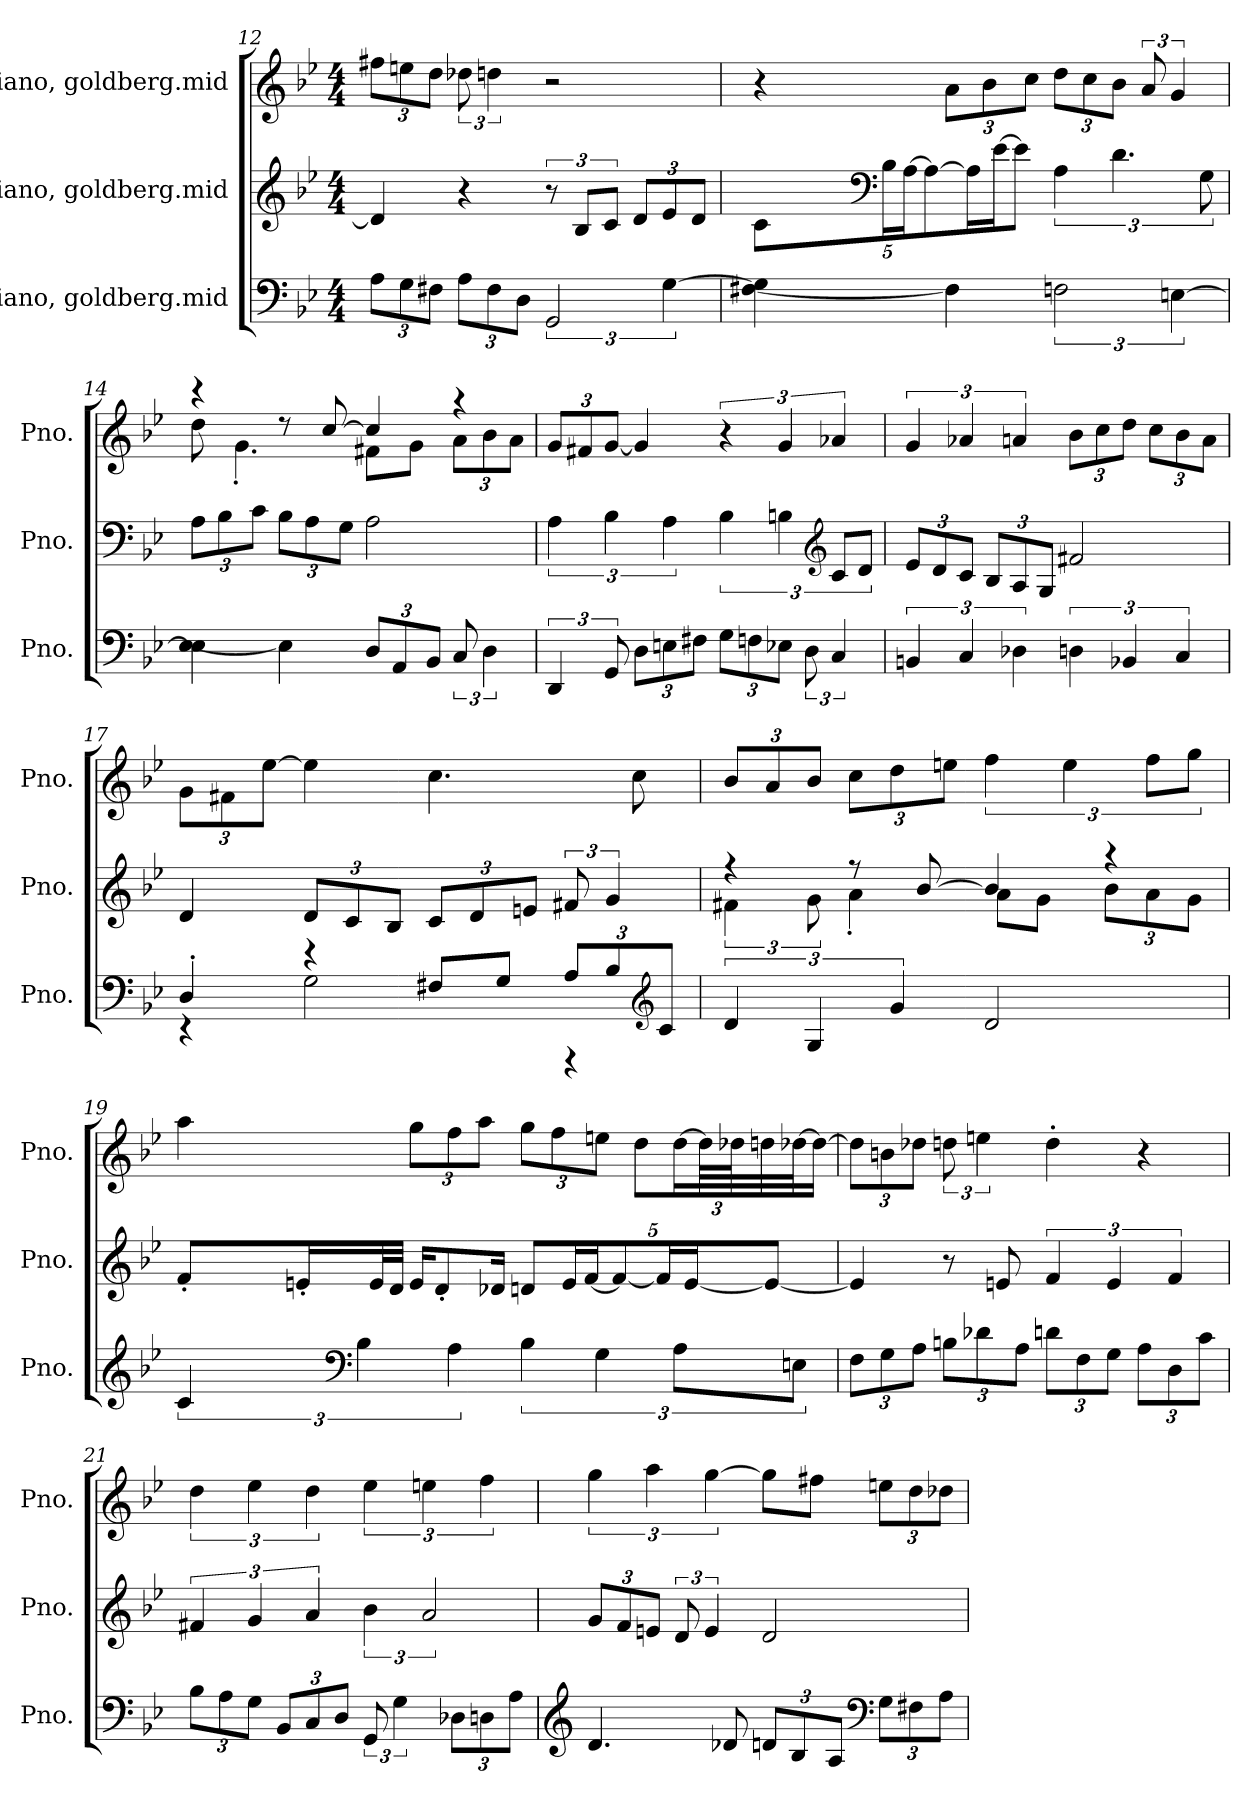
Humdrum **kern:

**kern	**kern	**kern
*part3	*part2	*part1
*staff3	*staff2	*staff1
*I"Piano, goldberg.mid	*I"Piano, goldberg.mid	*I"Piano, goldberg.mid
*I'Pno.	*I'Pno.	*I'Pno.
!!LO:LB:g=z
*clefF4	*clefG2	*clefG2
*k[b-e-]	*k[b-e-]	*k[b-e-]
*M4/4	*M4/4	*M4/4
*Xbrackettup	*	*Xbrackettup
=12	=12	=12
12A\L	4d/]	12ff#X\L
12G\	.	12een\
12F#X\J	.	12dd\J
*	*	*brackettup
12A\L	4r	12dd-X\
12F#\	.	6ddn\
12D\J	.	.
*brackettup	*	*
3GG/	12r	2r
.	12B-/L	.
.	12c/J	.
*	*Xbrackettup	*
.	12d/L	.
[6G\	12e-/	.
.	12d/J	.
=13	=13	=13
[4F#X\ 4G\]	10c\L	4r
*	*clefF4	*
.	20B-\L	.
.	[20A\J	.
.	10A\_	.
*	*	*Xbrackettup
4F#\]	.	12a\L
.	20A\L]	.
.	.	12b-\
.	[20e-\J	.
.	10e-\J]	.
.	.	12cc\J
*	*brackettup	*
3Fn\	6A\	12dd\L
.	.	12cc\
.	6.d\	12b-\J
*	*	*brackettup
.	.	12a/
[6En\	.	6g/
.	12G\	.
!!LO:LB:g=z
=14	=14	=14
*	*Xbrackettup	*
*	*	*^
[4E-\ 4E\]	12A\L	4r	8dd\
.	12B-\	.	.
.	.	.	4.g'\
.	12c\J	.	.
4E-\]	12B-\L	8r	.
.	12A\	.	.
.	.	[8cc/	.
.	12G\J	.	.
*Xbrackettup	*	*	*
12D/L	2A\	4cc/]	8f#X\L
12AA/	.	.	.
.	.	.	8g\J
12BB-/J	.	.	.
*brackettup	*	*	*Xbrackettup
12C/	.	4r	12a\L
6D\	.	.	12b-\
.	.	.	12a\J
*	*	*v	*v
=15	=15	=15
*	*brackettup	*
6DD/	6A\	12g/L
.	.	12f#X/
12GG/	6B-\	[12g/J
*Xbrackettup	*	*
12D\L	.	4g/]
12En\	6A\	.
12F#X\J	.	.
*	*	*brackettup
12G\L	6B-\	6r
12Fn\	.	.
12E-X\J	6Bn\	6g/
*brackettup	*	*
12D\	.	.
*	*clefG2	*
6C/	12c/L	6a-X/
.	12d/J	.
!!LO:LB:g=z
=16	=16	=16
*	*Xbrackettup	*
6BBn/	12e-/L	6g/
.	12d/	.
6C/	12c/J	6a-X/
.	12B-/L	.
6D-X\	12A/	6an/
.	12G/J	.
*	*	*Xbrackettup
6Dn\	2f#X/	12b-\L
.	.	12cc\
6BB-X/	.	12dd\J
.	.	12cc\L
6C/	.	12b-\
.	.	12a\J
=17	=17	=17
*^	*	*
4D'/	4r	4d/	12g\L
.	.	.	12f#X\
.	.	.	[12ee-\J
4r	2G\	12d/L	4ee-\]
.	.	12c/	.
.	.	12B-/J	.
8F#X/L	.	12c/L	4.cc\
.	.	12d/	.
8G/J	.	.	.
.	.	12en/J	.
*Xbrackettup	*	*brackettup	*
12A/L	4r	12f#X/	.
12B-/	.	6g/	.
.	.	.	8cc\
*clefG2	*	*	*
12c/J	.	.	.
*v	*v	*	*
!!LO:PB:g=z
=18	=18	=18
*brackettup	*	*
*	*^	*
6d/	4r	6f#X\	12b-/L
.	.	.	12a/
6G/	.	12g\	12b-/J
.	8r	4a'\	12cc\L
6g/	.	.	12dd\
.	[8b-/	.	.
.	.	.	12een\J
*	*	*	*brackettup
2d/	4b-/]	8a\L	6ff\
.	.	8g\J	.
.	.	.	6ee\
*	*	*Xbrackettup	*
.	4r	12b-\L	.
.	.	12a\	12ff\L
.	.	12g\J	12gg\J
*	*v	*v	*
=19	=19	=19
6c/	8f'/L	4aa\
.	16en'/L	.
*clefF4	*	*
6B-\	.	.
.	32e/L	.
.	32d/JJJ	.
*	*	*Xbrackettup
.	16e/KL	12gg\L
.	8d'/	.
6A\	.	12ff\
.	.	12aa\J
.	16d-X/Jk	.
6B-\	10dn/L	12gg\L
.	.	12ff\
.	20e/L	.
.	[20f/J	.
6G\	.	12een\J
.	10f/_	.
.	.	12dd\L
.	20f/L]	.
12A\L	.	[24dd\L
.	[20e/J	.
.	.	96dd\LL]
.	.	96dd-X\J
.	.	48ddn\
.	10e/J_	.
12En\J	.	[48dd-X\J
.	.	16dd-\JJ_
!!LO:LB:g=z
=20	=20	=20
*Xbrackettup	*	*
12F\L	4e/]	12dd-\L]
12G\	.	12bn\
12A\J	.	12dd-X\J
*	*	*brackettup
12Bn\L	8r	12ddn\
12d-X\	.	6een\
.	8en/	.
12A\J	.	.
*	*brackettup	*
12dn\L	6f/	4dd'\
12F\	.	.
12G\J	6e/	.
12A\L	.	4r
12D\	6f/	.
12c\J	.	.
=21	=21	=21
12B-\L	6f#X/	6dd\
12A\	.	.
12G\J	6g/	6ee-\
12BB-/L	.	.
12C/	6a/	6dd\
12D/J	.	.
*brackettup	*	*
12GG/	6b-\	6ee-\
6G\	.	.
.	3a/	6een\
*Xbrackettup	*	*
12D-X\L	.	.
12Dn\	.	6ff\
12A\J	.	.
!!LO:LB:g=z
=22	=22	=22
*clefG2	*	*
*	*Xbrackettup	*
4.d/	12g/L	6gg\
.	12f/	.
.	12en/J	6aa\
*	*brackettup	*
.	12d/	.
.	6e/	[6gg\
8d-X/	.	.
12dn/L	2d/	8gg\L]
12B-/	.	.
.	.	8ff#X\J
12A/J	.	.
*clefF4	*	*
*	*	*Xbrackettup
12G\L	.	12een\L
12F#X\	.	12dd\
12A\J	.	12dd-X\J
=	=	=
*-	*-	*-
